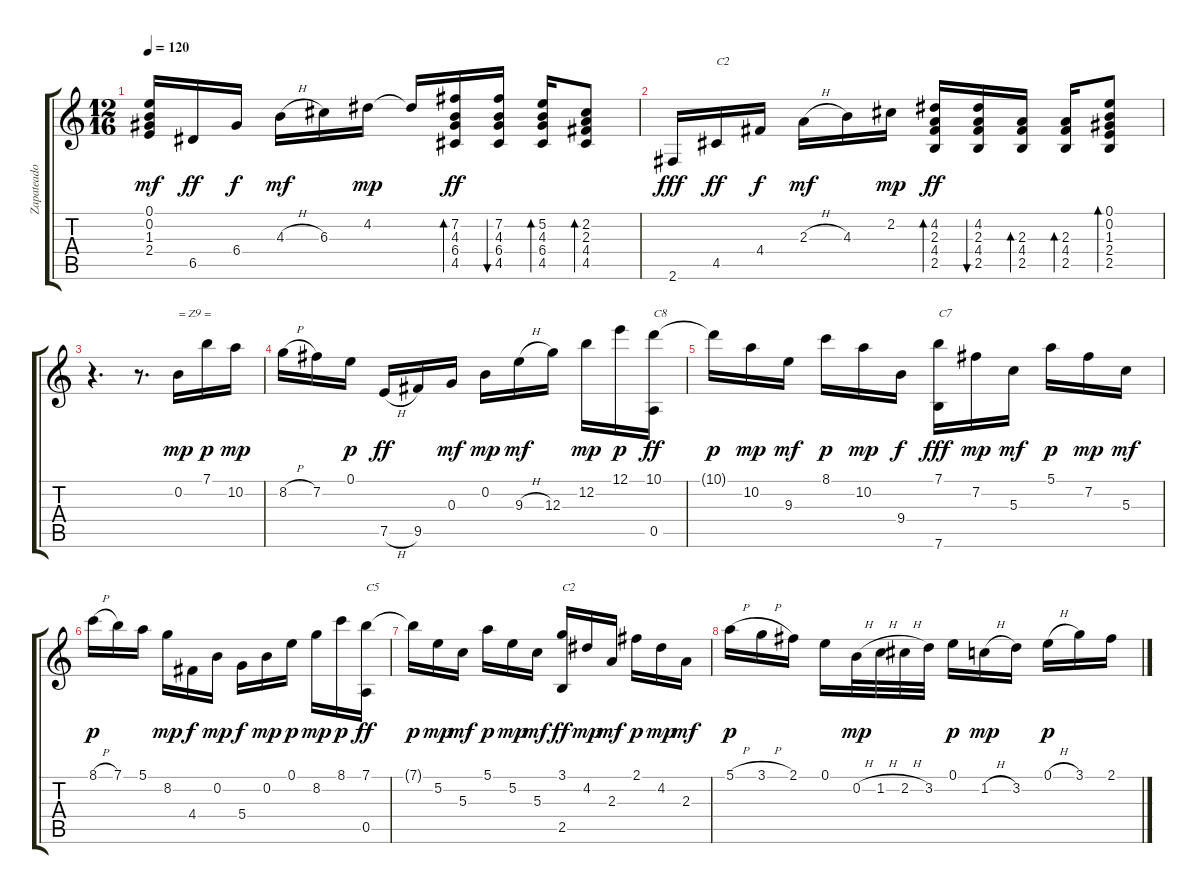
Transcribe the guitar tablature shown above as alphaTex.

\track ("Zapateado" "Zapateado") {instrument acousticguitarnylon}
\staff {score tabs}
\tuning (E4 B3 G3 D3 A2 E2) {hide}
\ts (12 16)
\tempo 120
\clef g2
\ks c
(0.1{t} 0.2{t} 1.3{t} 2.4{t}).16{dy mf} 6.5.16{dy ff} 6.4.16{dy f} 4.3{h}.16{dy mf} 6.3.16 4.2.16{dy mp} 4.2{t}.16 (7.2 4.3 6.4 4.5).16{bd 240 dy ff} (7.2 4.3 6.4 4.5).16{bu 240} (5.2 4.3 6.4 4.5).16{bd 240} (2.2 2.3 4.4 4.5).8{bd 240} |
2.6.16{dy fff} 4.5.16{txt "C2" dy ff} 4.4.16{dy f} 2.3{h}.16{dy mf} 4.3.16 2.2.16{dy mp} (4.2 2.3 4.4 2.5).16{bd 60 dy ff} (4.2 2.3 4.4 2.5).16{bu 240} (2.3 4.4 2.5).16{bd 240} (2.3 4.4 2.5).16{bd 240} (0.1 0.2 1.3 2.4 2.5).8{bd 60} |
r.4{d} r.8{d} 0.2.16{txt "= Z9 =" dy mp} 7.1.16{dy p} 10.2.16{dy mp} |
8.2{h}.16 7.2.16 0.1.16{dy p} 7.5{h}.16{dy ff} 9.5.16 0.3.16{dy mf} 0.2.16{dy mp} 9.3{h}.16{dy mf} 12.3.16 12.2.16{dy mp} 12.1.16{dy p} (10.1 0.5).16{txt "C8" dy ff} |
10.1{t}.16{dy p} 10.2.16{dy mp} 9.3.16{dy mf} 8.1.16{dy p} 10.2.16{dy mp} 9.4.16{dy f} (7.1 7.6).16{txt "C7" dy fff} 7.2.16{dy mp} 5.3.16{dy mf} 5.1.16{dy p} 7.2.16{dy mp} 5.3.16{dy mf} |
8.1{h}.16{dy p} 7.1.16 5.1.16 8.2.16{dy mp} 4.4.16{dy f} 0.2.16{dy mp} 5.4.16{dy f} 0.2.16{dy mp} 0.1.16{dy p} 8.2.16{dy mp} 8.1.16{dy p} (7.1 0.5).16{txt "C5" dy ff} |
7.1{t}.16{dy p} 5.2.16{dy mp} 5.3.16{dy mf} 5.1.16{dy p} 5.2.16{dy mp} 5.3.16{dy mf} (3.1 2.5).16{txt "C2" dy ff} 4.2.16{dy mp} 2.3.16{dy mf} 2.1.16{dy p} 4.2.16{dy mp} 2.3.16{dy mf} |
5.1{h}.16{dy p} 3.1{h}.16 2.1.16 0.1.16 0.2{h}.32{dy mp} 1.2{h}.32 2.2{h}.32 3.2.32 0.1.16{dy p} 1.2{h}.16{dy mp} 3.2.16 0.1{h}.16{dy p} 3.1.16 2.1{h}.16
